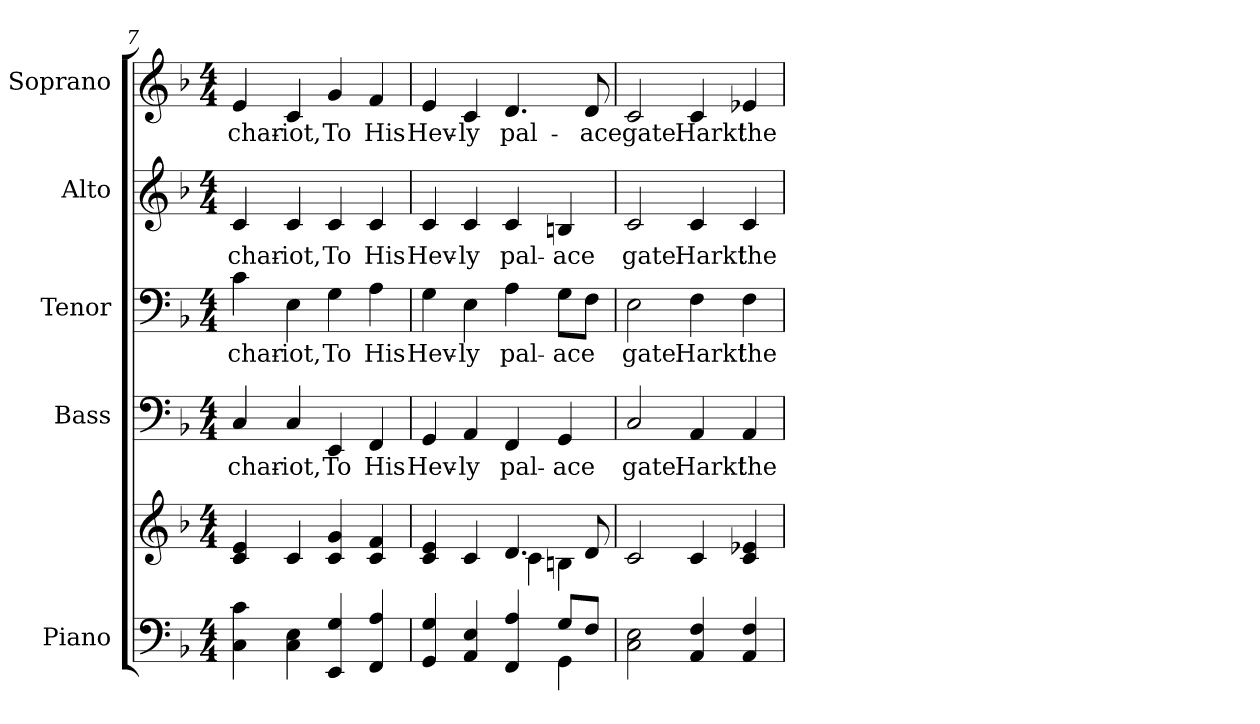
**kern	**kern	**kern	**text	**kern	**text	**kern	**text	**kern	**text
*part5	*part5	*part4	*part4	*part3	*part3	*part2	*part2	*part1	*part1
*staff6	*staff5	*staff4	*staff4	*staff3	*staff3	*staff2	*staff2	*staff1	*staff1
*I"Piano	*	*I"Bass	*	*I"Tenor	*	*I"Alto	*	*I"Soprano	*
*I'Pno.	*	*I'B.	*	*I'T.	*	*I'A.	*	*I'S.	*
*clefF4	*clefG2	*clefF4	*	*clefF4	*	*clefG2	*	*clefG2	*
*k[b-]	*k[b-]	*k[b-]	*	*k[b-]	*	*k[b-]	*	*k[b-]	*
*d:	*d:	*d:	*	*d:	*	*d:	*	*d:	*
*M4/4	*M4/4	*M4/4	*	*M4/4	*	*M4/4	*	*M4/4	*
=7	=7	=7	=7	=7	=7	=7	=7	=7	=7
!	!	!	!LO:LY:b:color=#000000	!	!	!	!	!	!
!	!	!	!	!	!LO:LY:b:color=#000000	!	!	!	!
!	!	!	!	!	!	!	!LO:LY:b:color=#000000	!	!
!	!	!	!	!	!	!	!	!	!LO:LY:b:color=#000000
4Ci\ 4ci	4ci/ 4ei	4Ci/	char-	4ci\	char-	4ci/	char-	4ei/	char-
!	!	!	!LO:LY:b:color=#000000	!	!	!	!	!	!
!	!	!	!	!	!LO:LY:b:color=#000000	!	!	!	!
!	!	!	!	!	!	!	!LO:LY:b:color=#000000	!	!
!	!	!	!	!	!	!	!	!	!LO:LY:b:color=#000000
4Ci\ 4Ei	4ci/	4Ci/	-iot,	4Ei\	-iot,	4ci/	-iot,	4ci/	-iot,
!	!	!	!LO:LY:b:color=#000000	!	!	!	!	!	!
!	!	!	!	!	!LO:LY:b:color=#000000	!	!	!	!
!	!	!	!	!	!	!	!LO:LY:b:color=#000000	!	!
!	!	!	!	!	!	!	!	!	!LO:LY:b:color=#000000
4EEi/ 4Gi	4ci/ 4gi	4EEi/	To	4Gi\	To	4ci/	To	4gi/	To
!	!	!	!LO:LY:b:color=#000000	!	!	!	!	!	!
!	!	!	!	!	!LO:LY:b:color=#000000	!	!	!	!
!	!	!	!	!	!	!	!LO:LY:b:color=#000000	!	!
!	!	!	!	!	!	!	!	!	!LO:LY:b:color=#000000
4FFi/ 4Ai	4ci/ 4fi	4FFi/	His	4Ai\	His	4ci/	His	4fi/	His
=8	=8	=8	=8	=8	=8	=8	=8	=8	=8
*^	*^	*	*	*	*	*	*	*	*
!	!	!	!	!	!LO:LY:b:color=#000000	!	!	!	!	!	!
!	!	!	!	!	!	!	!LO:LY:b:color=#000000	!	!	!	!
!	!	!	!	!	!	!	!	!	!LO:LY:b:color=#000000	!	!
!	!	!	!	!	!	!	!	!	!	!	!LO:LY:b:color=#000000
4GGi/ 4Gi	2ryy	4ci/ 4ei	2ryy	4GGi/	Hev-	4Gi\	Hev-	4ci/	Hev-	4ei/	Hev-
!	!	!	!	!	!LO:LY:b:color=#000000	!	!	!	!	!	!
!	!	!	!	!	!	!	!LO:LY:b:color=#000000	!	!	!	!
!	!	!	!	!	!	!	!	!	!LO:LY:b:color=#000000	!	!
!	!	!	!	!	!	!	!	!	!	!	!LO:LY:b:color=#000000
4AAi/ 4Ei	.	4ci/	.	4AAi/	-ly	4Ei\	-ly	4ci/	-ly	4ci/	-ly
!	!	!	!	!	!LO:LY:b:color=#000000	!	!	!	!	!	!
!	!	!	!	!	!	!	!LO:LY:b:color=#000000	!	!	!	!
!	!	!	!	!	!	!	!	!	!LO:LY:b:color=#000000	!	!
!	!	!	!	!	!	!	!	!	!	!	!LO:LY:b:color=#000000
4FFi/ 4Ai	4ryy	4.di/	4ci\	4FFi/	pal-	4Ai\	pal-	4ci/	pal-	4.di/	pal-
!	!	!	!	!	!LO:LY:b:color=#000000	!	!	!	!	!	!
!	!	!	!	!	!	!	!LO:LY:b:color=#000000	!	!	!	!
!	!	!	!	!	!	!	!	!	!LO:LY:b:color=#000000	!	!
8Gi/L	4GGi\	.	4Bni\	4GGi/	-ace	8Gi\L	-ace	4Bni/	-ace	.	.
!	!	!	!	!	!	!	!	!	!	!	!LO:LY:b:color=#000000
8Fi/J	.	8di/	.	.	.	8Fi\J	.	.	.	8di/	-ace
*v	*v	*	*	*	*	*	*	*	*	*	*
*	*v	*v	*	*	*	*	*	*	*	*
=9	=9	=9	=9	=9	=9	=9	=9	=9	=9
!	!	!	!LO:LY:b:color=#000000	!	!	!	!	!	!
!	!	!	!	!	!LO:LY:b:color=#000000	!	!	!	!
!	!	!	!	!	!	!	!LO:LY:b:color=#000000	!	!
!	!	!	!	!	!	!	!	!	!LO:LY:b:color=#000000
2Ci\ 2Ei	2ci/	2Ci/	gate.	2Ei\	gate.	2ci/	gate.	2ci/	gate.
!	!	!	!LO:LY:b:color=#000000	!	!	!	!	!	!
!	!	!	!	!	!LO:LY:b:color=#000000	!	!	!	!
!	!	!	!	!	!	!	!LO:LY:b:color=#000000	!	!
!	!	!	!	!	!	!	!	!	!LO:LY:b:color=#000000
4AAi/ 4Fi	4ci/	4AAi/	Hark!	4Fi\	Hark!	4ci/	Hark!	4ci/	Hark!
!	!	!	!LO:LY:b:color=#000000	!	!	!	!	!	!
!	!	!	!	!	!LO:LY:b:color=#000000	!	!	!	!
!	!	!	!	!	!	!	!LO:LY:b:color=#000000	!	!
!	!	!	!	!	!	!	!	!	!LO:LY:b:color=#000000
4AAi/ 4Fi	4ci/ 4e-Xi	4AAi/	the	4Fi\	the	4ci/	the	4e-Xi/	the
=	=	=	=	=	=	=	=	=	=
*-	*-	*-	*-	*-	*-	*-	*-	*-	*-
